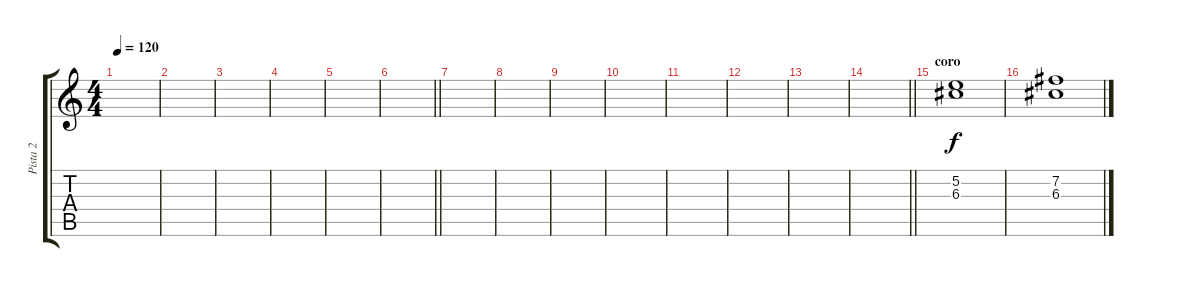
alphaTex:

\track ("Pista 2" "Pista 2") {instrument acousticguitarsteel}
\staff {score tabs}
\tuning (E4 B3 G3 D3 A2 E2) {hide}
\ts (4 4)
\tempo 120
\clef g2
\ks c
|
|
|
|
|
\barLineRight lightlight
|
\section ("" "")
|
|
|
|
|
|
|
\barLineRight lightlight
|
\section ("" "coro")
(5.2 6.3).1{volume 10 instrument choiraahs} |
(7.2 6.3).1
